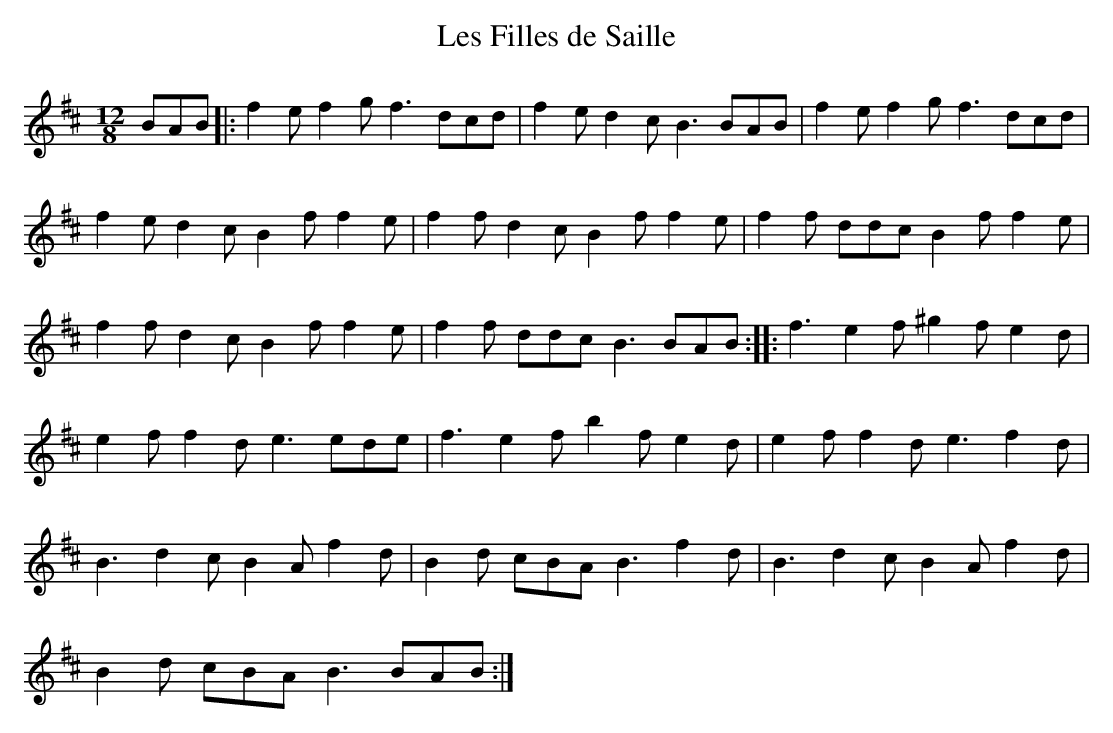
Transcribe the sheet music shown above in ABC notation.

X:1
T:Les Filles de Saille
M:12/8
L:1/8
K:D
BAB|:f2 e f2 g f3 dcd | f2 e d2 c B3 BAB| f2 e f2 g f3 dcd |
f2 e d2 c B2 f f2 e | f2 f d2 c B2 f  f2 e | f2 f ddc B2 f  f2 e |
f2 f d2 c B2 f  f2 e | f2 f ddc B3 BAB :: f3 e2 f ^g2 f e2 d |
e2 f f2 d e3 ede | f3 e2 f b2 f e2 d | e2 f f2 d e3 f2 d |
B3 d2 c B2 A f2 d | B2 d cBA B3 f2 d | B3 d2 c B2 A f2 d |
B2 d cBA B3 BAB :|
